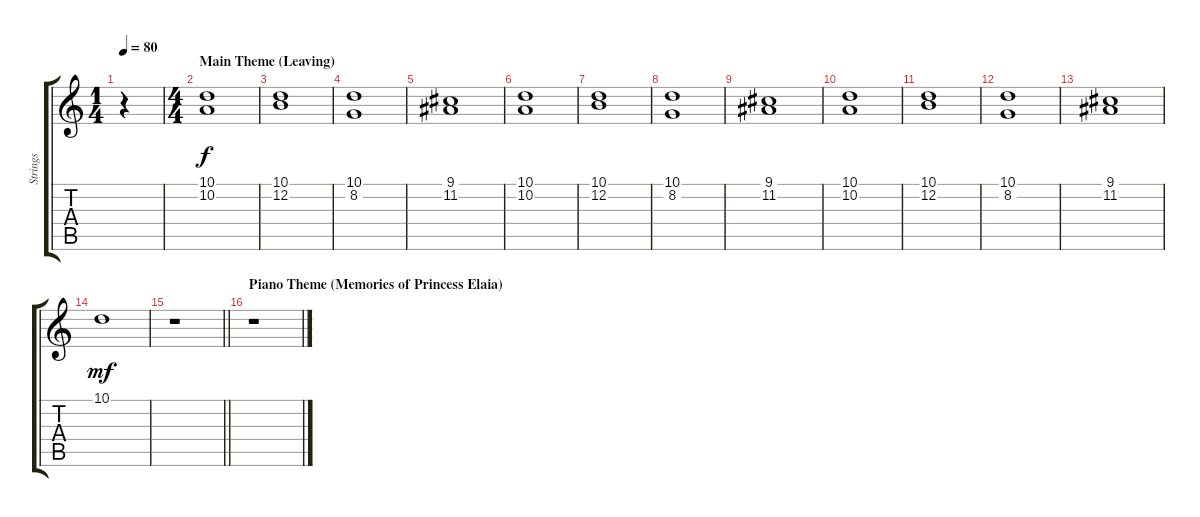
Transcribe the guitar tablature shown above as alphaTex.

\track ("Strings" "Strings") {instrument stringensemble2}
\staff {score tabs}
\tuning (E4 B3 G3 D3 A2 E2) {hide}
\ts (1 4)
\tempo 80
\clef g2
\ks c
r.4{dy f instrument stringensemble2} |
\ts (4 4)
\section ("" "Main Theme (Leaving)")
(10.1 10.2).1 |
(10.1 12.2).1 |
(10.1 8.2).1 |
(9.1 11.2).1 |
(10.1 10.2).1 |
(10.1 12.2).1 |
(10.1 8.2).1 |
(9.1 11.2).1 |
(10.1 10.2).1 |
(10.1 12.2).1 |
(10.1 8.2).1 |
(9.1 11.2).1 |
10.1.1{dy mf} |
\barLineRight lightlight
r.1 |
\section ("" "Piano Theme (Memories of Princess Elaia)")
r.1
